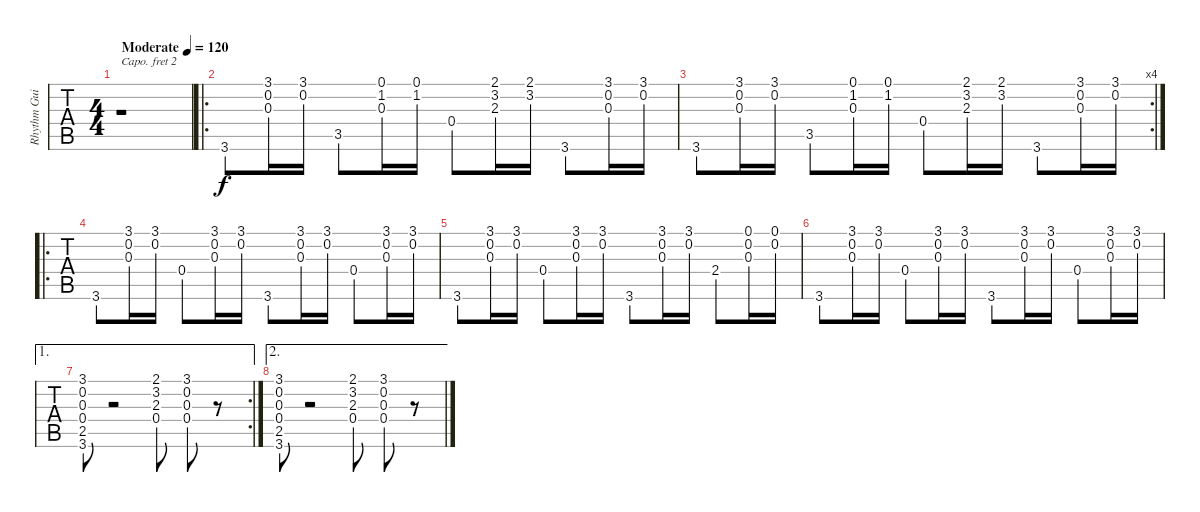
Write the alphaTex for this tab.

\track ("Rhythm Guitar" "Rhythm Gui") {instrument acousticguitarsteel}
\staff {tabs}
\capo 2
\tuning (E4 B3 G3 D3 A2 E2) {hide}
\ts (4 4)
\tempo (120 "Moderate")
\clef g2
\ks c
r.1{dy f instrument acousticguitarsteel} |
\ro
3.6.8 (3.1 0.2 0.3).16 (3.1 0.2).16 3.5.8 (0.1 1.2 0.3).16 (0.1 1.2).16 0.4.8 (2.1 3.2 2.3).16 (2.1 3.2).16 3.6.8 (3.1 0.2 0.3).16 (3.1 0.2).16 |
\rc 4
3.6.8 (3.1 0.2 0.3).16 (3.1 0.2).16 3.5.8 (0.1 1.2 0.3).16 (0.1 1.2).16 0.4.8 (2.1 3.2 2.3).16 (2.1 3.2).16 3.6.8 (3.1 0.2 0.3).16 (3.1 0.2).16 |
\ro
3.6.8 (3.1 0.2 0.3).16 (3.1 0.2).16 0.4.8 (3.1 0.2 0.3).16 (3.1 0.2).16 3.6.8 (3.1 0.2 0.3).16 (3.1 0.2).16 0.4.8 (3.1 0.2 0.3).16 (3.1 0.2).16 |
3.6.8 (3.1 0.2 0.3).16 (3.1 0.2).16 0.4.8 (3.1 0.2 0.3).16 (3.1 0.2).16 3.6.8 (3.1 0.2 0.3).16 (3.1 0.2).16 2.4.8 (0.1 0.2 0.3).16 (0.1 0.2).16 |
3.6.8 (3.1 0.2 0.3).16 (3.1 0.2).16 0.4.8 (3.1 0.2 0.3).16 (3.1 0.2).16 3.6.8 (3.1 0.2 0.3).16 (3.1 0.2).16 0.4.8 (3.1 0.2 0.3).16 (3.1 0.2).16 |
\ae 1
\rc 2
(3.1 0.2 0.3 0.4 2.5 3.6).8 r.2 (2.1 3.2 2.3 0.4).8 (3.1 0.2 0.3 0.4).8 r.8 |
\ae 2
(3.1 0.2 0.3 0.4 2.5 3.6).8 r.2 (2.1 3.2 2.3 0.4).8 (3.1 0.2 0.3 0.4).8 r.8
